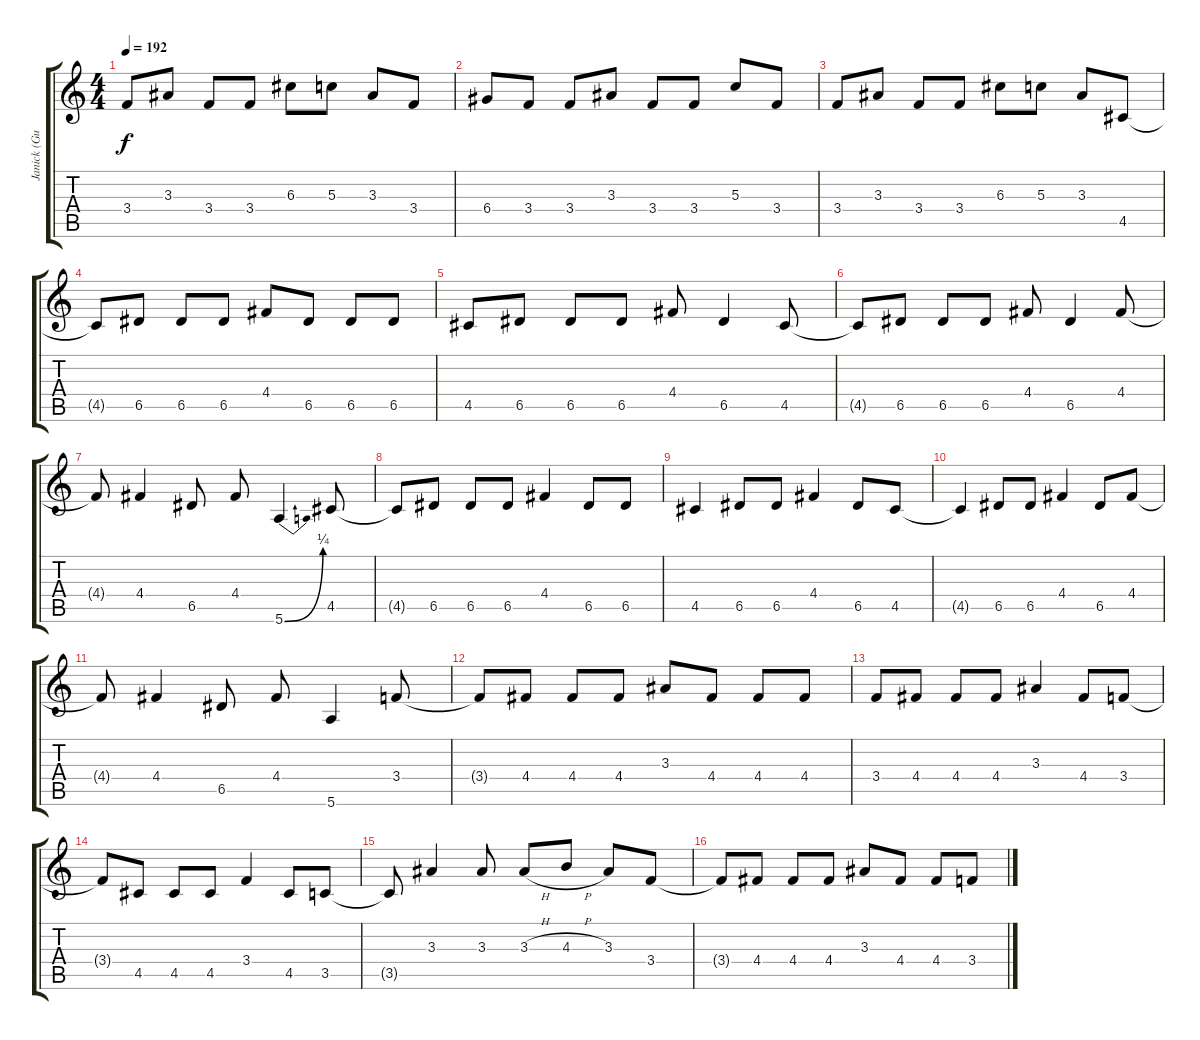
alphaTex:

\track ("Janick (Guitar 2)" "Janick (Gu") {instrument distortionguitar}
\staff {score tabs}
\tuning (E4 B3 G3 D3 A2 E2) {hide}
\ts (4 4)
\tempo 192
\clef g2
\ks c
3.4.8{dy f} 3.3.8 3.4.8 3.4.8 6.3.8 5.3.8 3.3.8 3.4.8 |
6.4.8 3.4.8 3.4.8 3.3.8 3.4.8 3.4.8 5.3.8 3.4.8 |
3.4.8 3.3.8 3.4.8 3.4.8 6.3.8 5.3.8 3.3.8 4.5.8 |
4.5{t}.8 6.5.8 6.5.8 6.5.8 4.4.8 6.5.8 6.5.8 6.5.8 |
4.5.8 6.5.8 6.5.8 6.5.8 4.4.8 6.5.4 4.5.8 |
4.5{t}.8 6.5.8 6.5.8 6.5.8 4.4.8 6.5.4 4.4.8 |
4.4{t}.8 4.4.4 6.5.8 4.4.8 5.6{be (bend 0 0 60 1)}.4 4.5.8 |
4.5{t}.8 6.5.8 6.5.8 6.5.8 4.4.4 6.5.8 6.5.8 |
4.5.4 6.5.8 6.5.8 4.4.4 6.5.8 4.5.8 |
4.5{t}.4 6.5.8 6.5.8 4.4.4 6.5.8 4.4.8 |
4.4{t}.8 4.4.4 6.5.8 4.4.8 5.6.4 3.4.8 |
3.4{t}.8 4.4.8 4.4.8 4.4.8 3.3.8 4.4.8 4.4.8 4.4.8 |
3.4.8 4.4.8 4.4.8 4.4.8 3.3.4 4.4.8 3.4.8 |
3.4{t}.8 4.5.8 4.5.8 4.5.8 3.4.4 4.5.8 3.5.8 |
3.5{t}.8 3.3.4 3.3.8 3.3{h}.8 4.3{h}.8 3.3.8 3.4.8 |
3.4{t}.8 4.4.8 4.4.8 4.4.8 3.3.8 4.4.8 4.4.8 3.4.8
